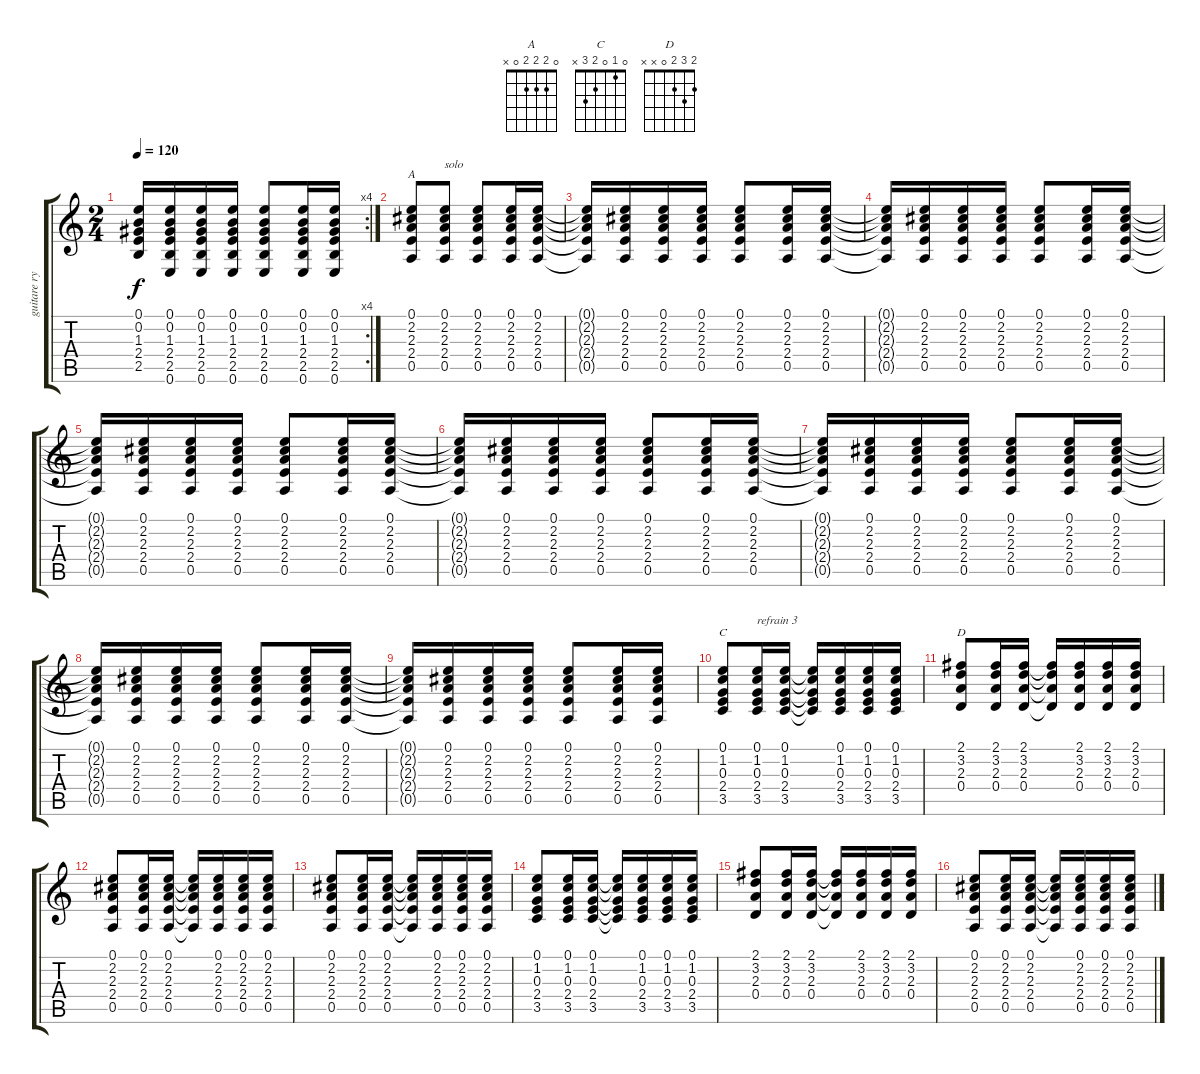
\track ("guitare rythmique" "guitare ry") {instrument acousticguitarnylon}
\staff {score tabs}
\tuning (E4 B3 G3 D3 A2 E2) {hide}
\chord ("A" 0 2 2 2 0 x)
\chord ("C" 0 1 0 2 3 x)
\chord ("D" 2 3 2 0 x x)
\rc 4
\ts (2 4)
\tempo 120
\clef g2
\ks c
(0.1{t} 0.2{t} 1.3{t} 2.4{t} 2.5{t}).16{dy f} (0.1 0.2 1.3 2.4 2.5 0.6).16 (0.1 0.2 1.3 2.4 2.5 0.6).16 (0.1 0.2 1.3 2.4 2.5 0.6).16 (0.1 0.2 1.3 2.4 2.5 0.6).8 (0.1 0.2 1.3 2.4 2.5 0.6).16 (0.1 0.2 1.3 2.4 2.5 0.6).16 |
(0.1 2.2 2.3 2.4 0.5).8{ch "A"} (0.1 2.2 2.3 2.4 0.5).8{txt "solo"} (0.1 2.2 2.3 2.4 0.5).8 (0.1 2.2 2.3 2.4 0.5).16 (0.1 2.2 2.3 2.4 0.5).16 |
(0.1{t} 2.2{t} 2.3{t} 2.4{t} 0.5{t}).16 (0.1 2.2 2.3 2.4 0.5).16 (0.1 2.2 2.3 2.4 0.5).16 (0.1 2.2 2.3 2.4 0.5).16 (0.1 2.2 2.3 2.4 0.5).8 (0.1 2.2 2.3 2.4 0.5).16 (0.1 2.2 2.3 2.4 0.5).16 |
(0.1{t} 2.2{t} 2.3{t} 2.4{t} 0.5{t}).16 (0.1 2.2 2.3 2.4 0.5).16 (0.1 2.2 2.3 2.4 0.5).16 (0.1 2.2 2.3 2.4 0.5).16 (0.1 2.2 2.3 2.4 0.5).8 (0.1 2.2 2.3 2.4 0.5).16 (0.1 2.2 2.3 2.4 0.5).16 |
(0.1{t} 2.2{t} 2.3{t} 2.4{t} 0.5{t}).16 (0.1 2.2 2.3 2.4 0.5).16 (0.1 2.2 2.3 2.4 0.5).16 (0.1 2.2 2.3 2.4 0.5).16 (0.1 2.2 2.3 2.4 0.5).8 (0.1 2.2 2.3 2.4 0.5).16 (0.1 2.2 2.3 2.4 0.5).16 |
(0.1{t} 2.2{t} 2.3{t} 2.4{t} 0.5{t}).16 (0.1 2.2 2.3 2.4 0.5).16 (0.1 2.2 2.3 2.4 0.5).16 (0.1 2.2 2.3 2.4 0.5).16 (0.1 2.2 2.3 2.4 0.5).8 (0.1 2.2 2.3 2.4 0.5).16 (0.1 2.2 2.3 2.4 0.5).16 |
(0.1{t} 2.2{t} 2.3{t} 2.4{t} 0.5{t}).16 (0.1 2.2 2.3 2.4 0.5).16 (0.1 2.2 2.3 2.4 0.5).16 (0.1 2.2 2.3 2.4 0.5).16 (0.1 2.2 2.3 2.4 0.5).8 (0.1 2.2 2.3 2.4 0.5).16 (0.1 2.2 2.3 2.4 0.5).16 |
(0.1{t} 2.2{t} 2.3{t} 2.4{t} 0.5{t}).16 (0.1 2.2 2.3 2.4 0.5).16 (0.1 2.2 2.3 2.4 0.5).16 (0.1 2.2 2.3 2.4 0.5).16 (0.1 2.2 2.3 2.4 0.5).8 (0.1 2.2 2.3 2.4 0.5).16 (0.1 2.2 2.3 2.4 0.5).16 |
(0.1{t} 2.2{t} 2.3{t} 2.4{t} 0.5{t}).16 (0.1 2.2 2.3 2.4 0.5).16 (0.1 2.2 2.3 2.4 0.5).16 (0.1 2.2 2.3 2.4 0.5).16 (0.1 2.2 2.3 2.4 0.5).8 (0.1 2.2 2.3 2.4 0.5).16 (0.1 2.2 2.3 2.4 0.5).16 |
(0.1 1.2 0.3 2.4 3.5).8{ch "C"} (0.1 1.2 0.3 2.4 3.5).16{txt "refrain 3"} (0.1 1.2 0.3 2.4 3.5).16 (0.1{t} 1.2{t} 0.3{t} 2.4{t} 3.5{t}).16 (0.1 1.2 0.3 2.4 3.5).16 (0.1 1.2 0.3 2.4 3.5).16 (0.1 1.2 0.3 2.4 3.5).16 |
(2.1 3.2 2.3 0.4).8{ch "D"} (2.1 3.2 2.3 0.4).16 (2.1 3.2 2.3 0.4).16 (2.1{t} 3.2{t} 2.3{t} 0.4{t}).16 (2.1 3.2 2.3 0.4).16 (2.1 3.2 2.3 0.4).16 (2.1 3.2 2.3 0.4).16 |
(0.1 2.2 2.3 2.4 0.5).8 (0.1 2.2 2.3 2.4 0.5).16 (0.1 2.2 2.3 2.4 0.5).16 (0.1{t} 2.2{t} 2.3{t} 2.4{t} 0.5{t}).16 (0.1 2.2 2.3 2.4 0.5).16 (0.1 2.2 2.3 2.4 0.5).16 (0.1 2.2 2.3 2.4 0.5).16 |
(0.1 2.2 2.3 2.4 0.5).8 (0.1 2.2 2.3 2.4 0.5).16 (0.1 2.2 2.3 2.4 0.5).16 (0.1{t} 2.2{t} 2.3{t} 2.4{t} 0.5{t}).16 (0.1 2.2 2.3 2.4 0.5).16 (0.1 2.2 2.3 2.4 0.5).16 (0.1 2.2 2.3 2.4 0.5).16 |
(0.1 1.2 0.3 2.4 3.5).8 (0.1 1.2 0.3 2.4 3.5).16 (0.1 1.2 0.3 2.4 3.5).16 (0.1{t} 1.2{t} 0.3{t} 2.4{t} 3.5{t}).16 (0.1 1.2 0.3 2.4 3.5).16 (0.1 1.2 0.3 2.4 3.5).16 (0.1 1.2 0.3 2.4 3.5).16 |
(2.1 3.2 2.3 0.4).8 (2.1 3.2 2.3 0.4).16 (2.1 3.2 2.3 0.4).16 (2.1{t} 3.2{t} 2.3{t} 0.4{t}).16 (2.1 3.2 2.3 0.4).16 (2.1 3.2 2.3 0.4).16 (2.1 3.2 2.3 0.4).16 |
(0.1 2.2 2.3 2.4 0.5).8 (0.1 2.2 2.3 2.4 0.5).16 (0.1 2.2 2.3 2.4 0.5).16 (0.1{t} 2.2{t} 2.3{t} 2.4{t} 0.5{t}).16 (0.1 2.2 2.3 2.4 0.5).16 (0.1 2.2 2.3 2.4 0.5).16 (0.1 2.2 2.3 2.4 0.5).16
